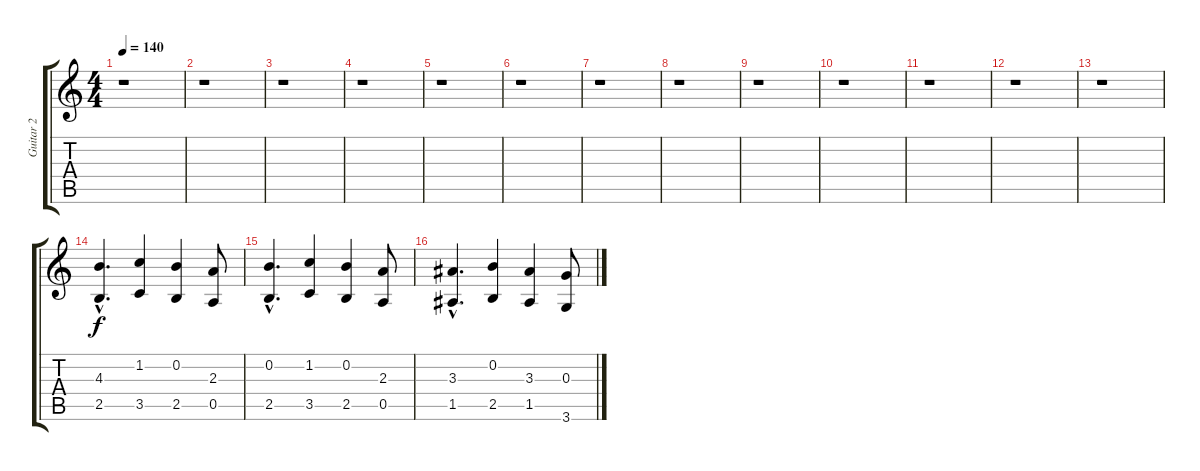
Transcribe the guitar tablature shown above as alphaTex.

\track ("Guitar 2" "Guitar 2") {instrument overdrivenguitar}
\staff {score tabs}
\tuning (E4 B3 G3 D3 A2 E2) {hide}
\ts (4 4)
\tempo 140
\clef g2
\ks c
r.1{dy f instrument overdrivenguitar} |
r.1 |
r.1 |
r.1 |
r.1 |
r.1 |
r.1 |
r.1 |
r.1 |
r.1 |
r.1 |
r.1 |
r.1 |
(4.3{hac} 2.5{hac}).4{d} (1.2 3.5).4 (0.2 2.5).4 (2.3 0.5).8 |
(0.2{hac} 2.5{hac}).4{d} (1.2 3.5).4 (0.2 2.5).4 (2.3 0.5).8 |
(3.3{hac} 1.5{hac}).4{d} (0.2 2.5).4 (3.3 1.5).4 (0.3 3.6).8
